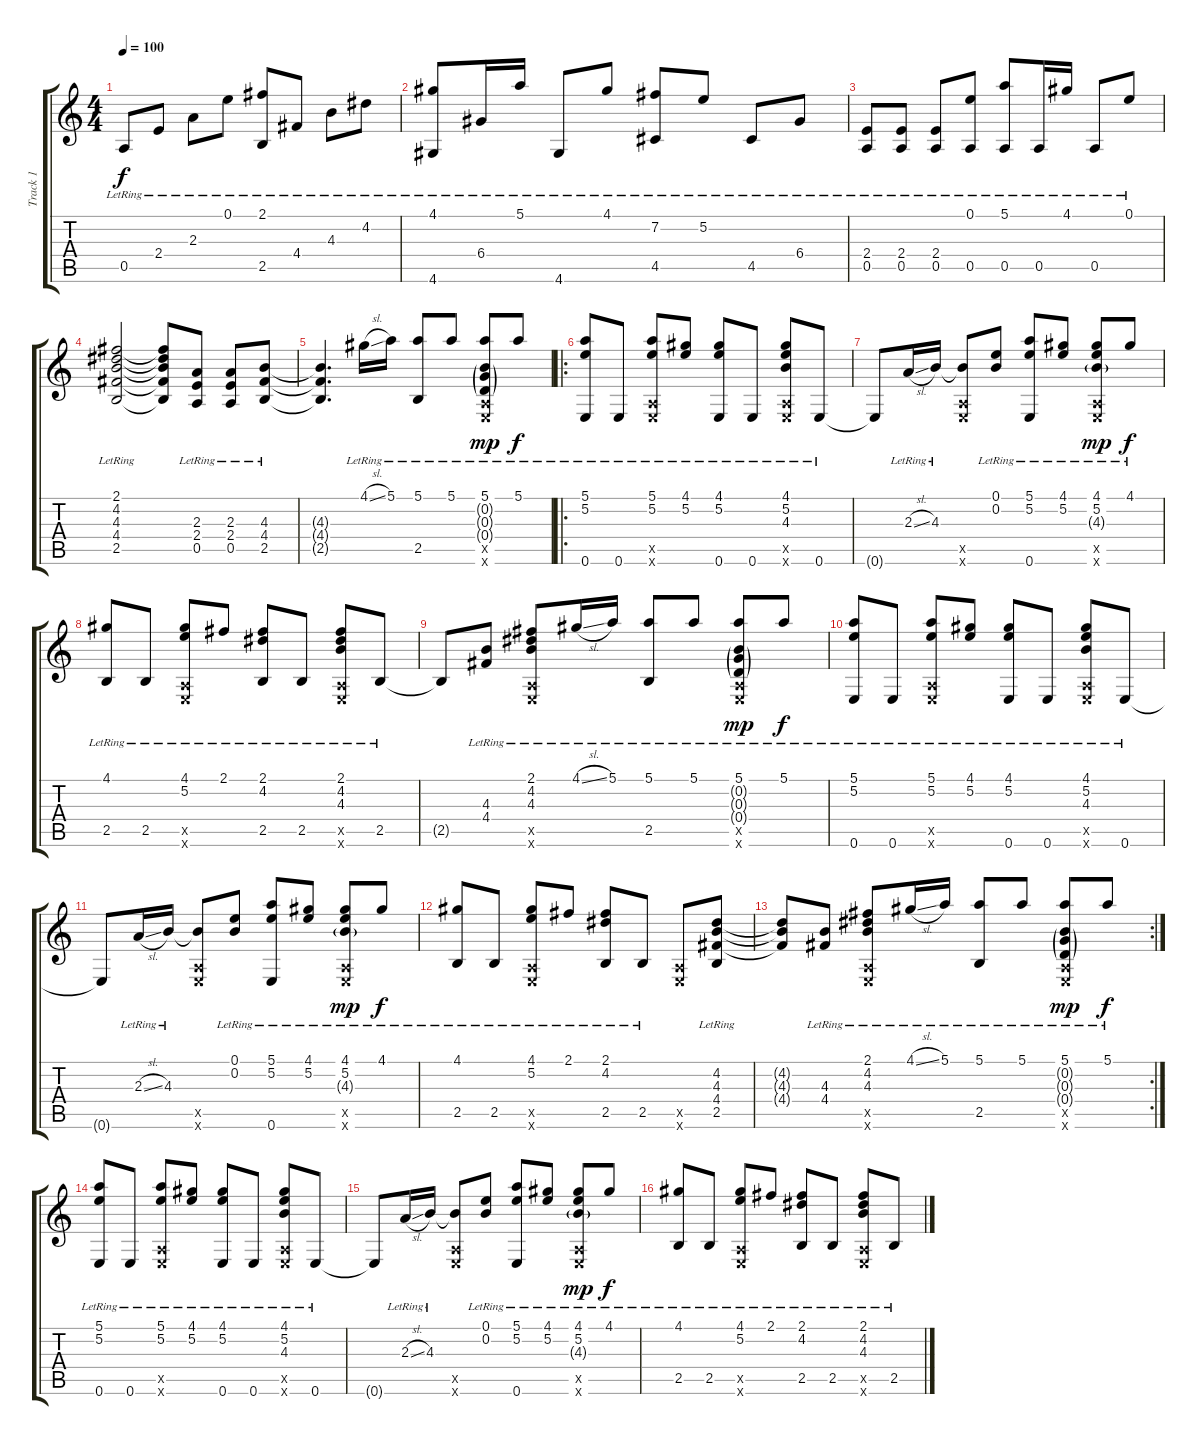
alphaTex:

\track ("Track 1" "Track 1") {instrument acousticguitarsteel}
\staff {score tabs}
\tuning (E4 B3 G3 D3 A2 E2) {hide}
\ts (4 4)
\tempo 100
\clef g2
\ks c
0.5{lr}.8{dy f} 2.4{lr}.8 2.3{lr}.8 0.1{lr}.8 (2.1{lr} 2.5{lr}).8 4.4{lr}.8 4.3{lr}.8 4.2{lr}.8 |
(4.1{lr} 4.6{lr}).8 6.4{lr}.16 5.1{lr}.16 4.6{lr}.8 4.1{lr}.8 (7.2{lr} 4.5{lr}).8 5.2{lr}.8 4.5{lr}.8 6.4{lr}.8 |
(2.4{lr} 0.5{lr}).8 (2.4{lr} 0.5{lr}).8 (2.4{lr} 0.5{lr}).8 (0.1{lr} 0.5{lr}).8 (5.1{lr} 0.5{lr}).8 0.5{lr}.16 4.1{lr}.16 0.5{lr}.8 0.1{lr}.8 |
(2.1{lr} 4.2{lr} 4.3{lr} 4.4{lr} 2.5{lr}).2 (2.1{t} 4.2{t} 4.3{t} 4.4{t} 2.5{t}).8 (2.3{lr} 2.4{lr} 0.5{lr}).8 (2.3{lr} 2.4{lr} 0.5{lr}).8 (4.3{lr} 4.4{lr} 2.5{lr}).8 |
(4.3{t} 4.4{t} 2.5{t}).4{d} 4.1{sl lr}.16 5.1{lr}.16 (5.1{lr} 2.5{lr}).8 5.1{lr}.8 (5.1{lr} 0.2{g lr} 0.3{g lr} 0.4{g lr} 0.5{x} 0.6{x}).8{dy mp} 5.1{lr}.8{dy f} |
\ro
(5.1{lr} 5.2{lr} 0.6{lr}).8 0.6{lr}.8 (5.1{lr} 5.2{lr} 0.5{x} 0.6{x}).8 (4.1{lr} 5.2{lr}).8 (4.1{lr} 5.2{lr} 0.6{lr}).8 0.6{lr}.8 (4.1{lr} 5.2{lr} 4.3{lr} 0.5{x} 0.6{x}).8 0.6{lr}.8 |
0.6{t}.8 2.3{sl lr}.16 4.3{lr}.16 (4.3{t} 0.5{x} 0.6{x}).8 (0.1{lr} 0.2{lr}).8 (5.1{lr} 5.2{lr} 0.6{lr}).8 (4.1{lr} 5.2{lr}).8 (4.1{lr} 5.2{lr} 4.3{g lr} 0.5{x} 0.6{x}).8{dy mp} 4.1{lr}.8{dy f} |
(4.1{lr} 2.5{lr}).8 2.5{lr}.8 (4.1{lr} 5.2{lr} 0.5{x} 0.6{x}).8 2.1{lr}.8 (2.1{lr} 4.2{lr} 2.5{lr}).8 2.5{lr}.8 (2.1{lr} 4.2{lr} 4.3{lr} 0.5{x} 0.6{x}).8 2.5{lr}.8 |
2.5{t}.8 (4.3{lr} 4.4{lr}).8 (2.1{lr} 4.2{lr} 4.3{lr} 0.5{x} 0.6{x}).8 4.1{sl lr}.16 5.1{lr}.16 (5.1{lr} 2.5{lr}).8 5.1{lr}.8 (5.1{lr} 0.2{g lr} 0.3{g lr} 0.4{g lr} 0.5{x} 0.6{x}).8{dy mp} 5.1{lr}.8{dy f} |
(5.1{lr} 5.2{lr} 0.6{lr}).8 0.6{lr}.8 (5.1{lr} 5.2{lr} 0.5{x} 0.6{x}).8 (4.1{lr} 5.2{lr}).8 (4.1{lr} 5.2{lr} 0.6{lr}).8 0.6{lr}.8 (4.1{lr} 5.2{lr} 4.3{lr} 0.5{x} 0.6{x}).8 0.6{lr}.8 |
0.6{t}.8 2.3{sl lr}.16 4.3{lr}.16 (4.3{t} 0.5{x} 0.6{x}).8 (0.1{lr} 0.2{lr}).8 (5.1{lr} 5.2{lr} 0.6{lr}).8 (4.1{lr} 5.2{lr}).8 (4.1{lr} 5.2{lr} 4.3{g lr} 0.5{x} 0.6{x}).8{dy mp} 4.1{lr}.8{dy f} |
(4.1{lr} 2.5{lr}).8 2.5{lr}.8 (4.1{lr} 5.2{lr} 0.5{x} 0.6{x}).8 2.1{lr}.8 (2.1{lr} 4.2{lr} 2.5{lr}).8 2.5{lr}.8 (0.5{x} 0.6{x}).8 (4.2{lr} 4.3{lr} 4.4{lr} 2.5{lr}).8 |
\rc 2
(4.2{t} 4.3{t} 4.4{t}).8 (4.3{lr} 4.4{lr}).8 (2.1{lr} 4.2{lr} 4.3{lr} 0.5{x} 0.6{x}).8 4.1{sl lr}.16 5.1{lr}.16 (5.1{lr} 2.5{lr}).8 5.1{lr}.8 (5.1{lr} 0.2{g lr} 0.3{g lr} 0.4{g lr} 0.5{x} 0.6{x}).8{dy mp} 5.1{lr}.8{dy f} |
(5.1{lr} 5.2{lr} 0.6{lr}).8{volume 0} 0.6{lr}.8 (5.1{lr} 5.2{lr} 0.5{x} 0.6{x}).8 (4.1{lr} 5.2{lr}).8 (4.1{lr} 5.2{lr} 0.6{lr}).8 0.6{lr}.8 (4.1{lr} 5.2{lr} 4.3{lr} 0.5{x} 0.6{x}).8 0.6{lr}.8 |
0.6{t}.8 2.3{sl lr}.16 4.3{lr}.16 (4.3{t} 0.5{x} 0.6{x}).8 (0.1{lr} 0.2{lr}).8 (5.1{lr} 5.2{lr} 0.6{lr}).8 (4.1{lr} 5.2{lr}).8 (4.1{lr} 5.2{lr} 4.3{g lr} 0.5{x} 0.6{x}).8{dy mp} 4.1{lr}.8{dy f} |
(4.1{lr} 2.5{lr}).8 2.5{lr}.8 (4.1{lr} 5.2{lr} 0.5{x} 0.6{x}).8 2.1{lr}.8 (2.1{lr} 4.2{lr} 2.5{lr}).8 2.5{lr}.8 (2.1{lr} 4.2{lr} 4.3{lr} 0.5{x} 0.6{x}).8 2.5{lr}.8
